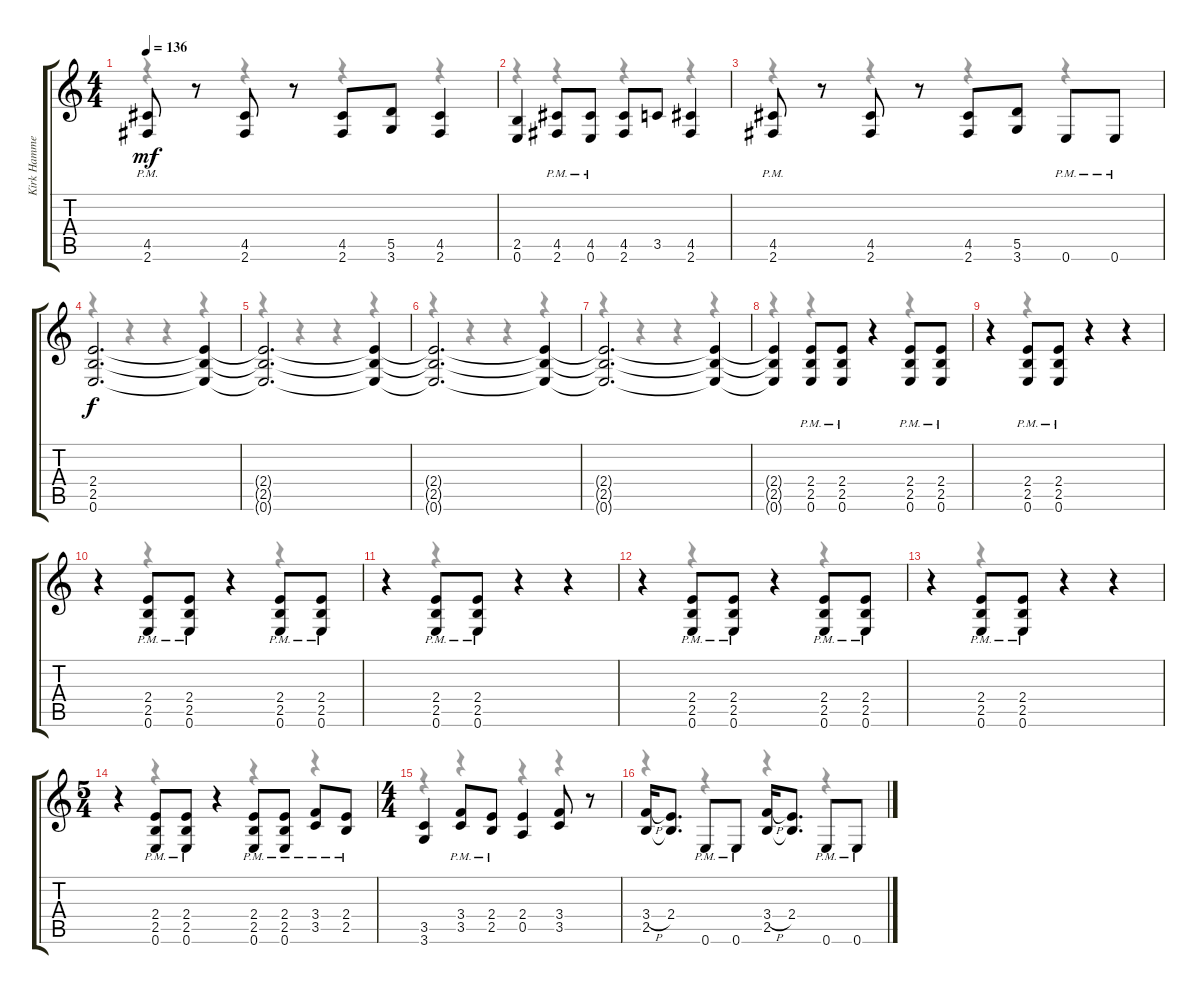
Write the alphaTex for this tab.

\track ("Kirk Hammett (Lead)" "Kirk Hamme") {instrument distortionguitar}
\staff {score tabs}
\tuning (E4 B3 G3 D3 A2 E2) {hide}
\voice
\ts (4 4)
\tempo 136
\clef g2
\ks c
(4.5{pm} 2.6{pm}).8{dy mf} r.8 (4.5 2.6).8 r.8 (4.5 2.6).8 (5.5 3.6).8 (4.5 2.6).4 |
(2.5 0.6).4 (4.5{pm} 2.6{pm}).8 (4.5{pm} 0.6{pm}).8 (4.5 2.6).8 3.5.8 (4.5 2.6).4 |
(4.5{pm} 2.6{pm}).8 r.8 (4.5 2.6).8 r.8 (4.5 2.6).8 (5.5 3.6).8 0.6{pm}.8 0.6{pm}.8 |
(2.4 2.5 0.6).2{d dy f} (2.4{t} 2.5{t} 0.6{t}).4 |
(2.4{t} 2.5{t} 0.6{t}).2{d} (2.4{t} 2.5{t} 0.6{t}).4 |
(2.4{t} 2.5{t} 0.6{t}).2{d} (2.4{t} 2.5{t} 0.6{t}).4 |
(2.4{t} 2.5{t} 0.6{t}).2{d} (2.4{t} 2.5{t} 0.6{t}).4 |
(2.4{t} 2.5{t} 0.6{t}).4 (2.4{pm} 2.5{pm} 0.6{pm}).8 (2.4{pm} 2.5{pm} 0.6{pm}).8 r.4 (2.4{pm} 2.5{pm} 0.6{pm}).8 (2.4{pm} 2.5{pm} 0.6{pm}).8 |
r.4 (2.4{pm} 2.5{pm} 0.6{pm}).8 (2.4{pm} 2.5{pm} 0.6{pm}).8 r.4 r.4 |
r.4 (2.4{pm} 2.5{pm} 0.6{pm}).8 (2.4{pm} 2.5{pm} 0.6{pm}).8 r.4 (2.4{pm} 2.5{pm} 0.6{pm}).8 (2.4{pm} 2.5{pm} 0.6{pm}).8 |
r.4 (2.4{pm} 2.5{pm} 0.6{pm}).8 (2.4{pm} 2.5{pm} 0.6{pm}).8 r.4 r.4 |
r.4 (2.4{pm} 2.5{pm} 0.6{pm}).8 (2.4{pm} 2.5{pm} 0.6{pm}).8 r.4 (2.4{pm} 2.5{pm} 0.6{pm}).8 (2.4{pm} 2.5{pm} 0.6{pm}).8 |
r.4 (2.4{pm} 2.5{pm} 0.6{pm}).8 (2.4{pm} 2.5{pm} 0.6{pm}).8 r.4 r.4 |
\ts (5 4)
r.4 (2.4{pm} 2.5{pm} 0.6{pm}).8 (2.4{pm} 2.5{pm} 0.6{pm}).8 r.4 (2.4{pm} 2.5{pm} 0.6{pm}).8 (2.4{pm} 2.5{pm} 0.6{pm}).8 (3.4{pm} 3.5{pm}).8 (2.4{pm} 2.5{pm}).8 |
\ts (4 4)
(3.5 3.6).4 (3.4 3.5{pm}).8 (2.4 2.5{pm}).8 (2.4 0.5).4 (3.4 3.5).8 r.8 |
(3.4{h} 2.5).16 (2.4 2.5{t}).8{d} 0.6{pm}.8 0.6{pm}.8 (3.4{h} 2.5).16 (2.4 2.5{t}).8{d} 0.6{pm}.8 0.6{pm}.8
\voice
\clef g2
\ottava regular
\simile none
\ks c
r.4{dy f} r.4 r.4 r.4 |
r.4 r.4 r.4 r.4 |
r.4 r.4 r.4 r.4 |
r.4 r.4 r.4 r.4 |
r.4 r.4 r.4 r.4 |
r.4 r.4 r.4 r.4 |
r.4 r.4 r.4 r.4 |
r.4 r.4 r.4 r.4 |
r.4 r.4 r.4 r.4 |
r.4 r.4 r.4 r.4 |
r.4 r.4 r.4 r.4 |
r.4 r.4 r.4 r.4 |
r.4 r.4 r.4 r.4 |
r.4 r.4 r.4 r.4 r.4 |
r.4 r.4 r.4 r.4 |
r.4 r.4 r.4 r.4
